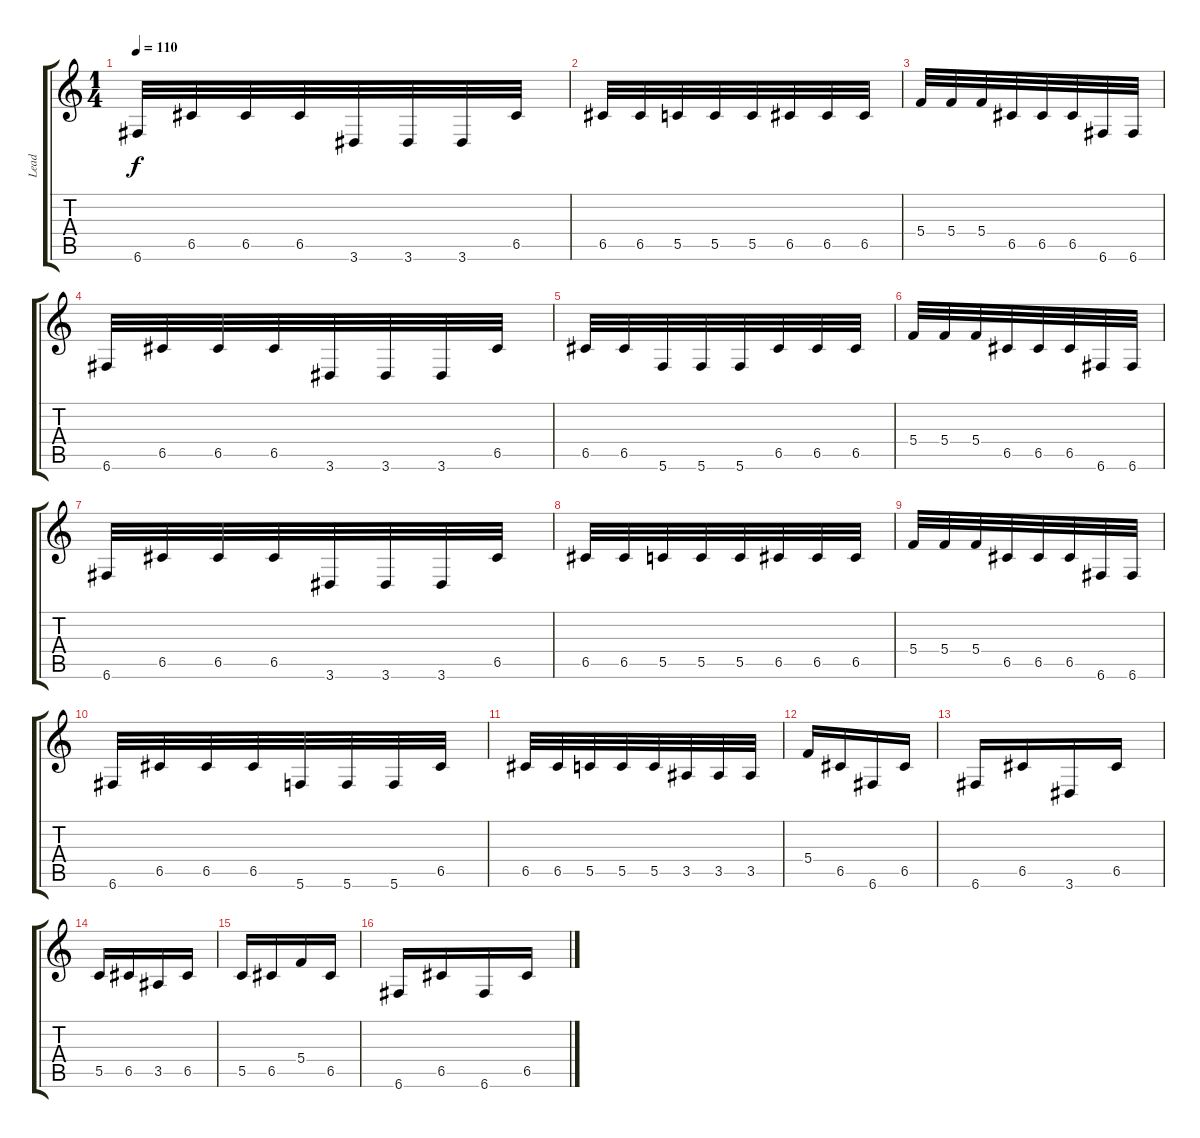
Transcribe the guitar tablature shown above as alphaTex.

\track ("Lead" "Lead") {instrument distortionguitar}
\staff {score tabs}
\tuning (D4 A3 F3 C3 G2 C2) {hide}
\ts (1 4)
\tempo 110
\clef g2
\ks c
6.6.32{dy f} 6.5.32 6.5.32 6.5.32 3.6.32 3.6.32 3.6.32 6.5.32 |
6.5.32 6.5.32 5.5.32 5.5.32 5.5.32 6.5.32 6.5.32 6.5.32 |
5.4.32 5.4.32 5.4.32 6.5.32 6.5.32 6.5.32 6.6.32 6.6.32 |
6.6.32 6.5.32 6.5.32 6.5.32 3.6.32 3.6.32 3.6.32 6.5.32 |
6.5.32 6.5.32 5.6.32 5.6.32 5.6.32 6.5.32 6.5.32 6.5.32 |
5.4.32 5.4.32 5.4.32 6.5.32 6.5.32 6.5.32 6.6.32 6.6.32 |
6.6.32 6.5.32 6.5.32 6.5.32 3.6.32 3.6.32 3.6.32 6.5.32 |
6.5.32 6.5.32 5.5.32 5.5.32 5.5.32 6.5.32 6.5.32 6.5.32 |
5.4.32 5.4.32 5.4.32 6.5.32 6.5.32 6.5.32 6.6.32 6.6.32 |
6.6.32 6.5.32 6.5.32 6.5.32 5.6.32 5.6.32 5.6.32 6.5.32 |
6.5.32 6.5.32 5.5.32 5.5.32 5.5.32 3.5.32 3.5.32 3.5.32 |
5.4.16 6.5.16 6.6.16 6.5.16 |
6.6.16 6.5.16 3.6.16 6.5.16 |
5.5.16 6.5.16 3.5.16 6.5.16 |
5.5.16 6.5.16 5.4.16 6.5.16 |
6.6.16 6.5.16 6.6.16 6.5.16
